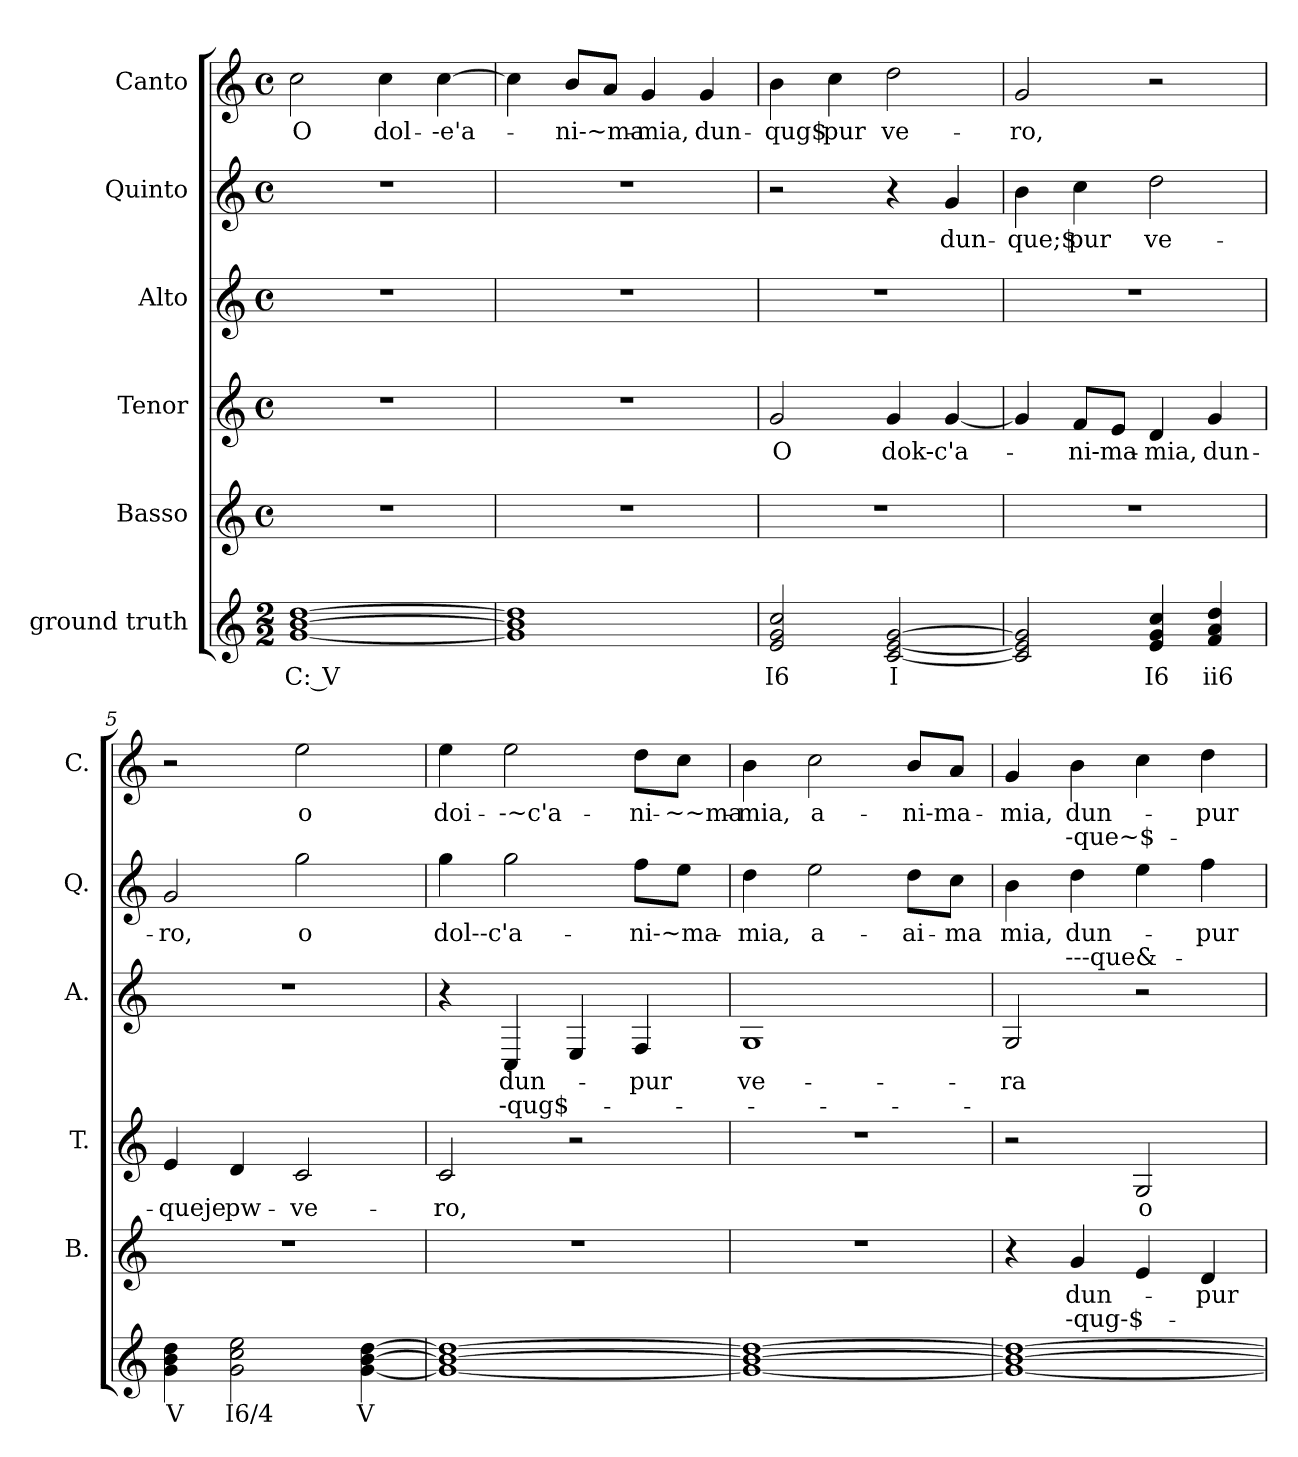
**kern	**text	**kern	**text	**text	**kern	**text	**kern	**text	**text	**kern	**text	**text	**kern	**text	**text
*part6	*part6	*part5	*part5	*part5	*part4	*part4	*part3	*part3	*part3	*part2	*part2	*part2	*part1	*part1	*part1
*staff6	*staff6	*staff5	*staff5	*staff5	*staff4	*staff4	*staff3	*staff3	*staff3	*staff2	*staff2	*staff2	*staff1	*staff1	*staff1
*I"ground truth	*	*I"Basso	*	*	*I"Tenor	*	*I"Alto	*	*	*I"Quinto	*	*	*I"Canto	*	*
*	*	*I'B.	*	*	*I'T.	*	*I'A.	*	*	*I'Q.	*	*	*I'C.	*	*
*	*	*clefG2	*	*	*clefG2	*	*clefG2	*	*	*clefG2	*	*	*clefG2	*	*
*k[]	*	*k[]	*	*	*k[]	*	*k[]	*	*	*k[]	*	*	*k[]	*	*
*M2/2	*	*M4/4	*	*	*M4/4	*	*M4/4	*	*	*M4/4	*	*	*M4/4	*	*
*	*	*met(c)	*	*	*met(c)	*	*met(c)	*	*	*met(c)	*	*	*met(c)	*	*
=1	=1	=1	=1	=1	=1	=1	=1	=1	=1	=1	=1	=1	=1	=1	=1
!	!	!	!	!	!	!	!	!	!	!	!	!	!	!LO:LY:b	!
[1g [1b [1dd	C: V	1r	.	.	1r	.	1r	.	.	1r	.	.	2cc\	-O	.
!	!	!	!	!	!	!	!	!	!	!	!	!	!	!LO:LY:b	!
.	.	.	.	.	.	.	.	.	.	.	.	.	4cc\	-dol-	.
!	!	!	!	!	!	!	!	!	!	!	!	!	!	!LO:LY:b	!
.	.	.	.	.	.	.	.	.	.	.	.	.	[4cc\	--e'a-	.
=2	=2	=2	=2	=2	=2	=2	=2	=2	=2	=2	=2	=2	=2	=2	=2
1g] 1b] 1dd]	.	1r	.	.	1r	.	1r	.	.	1r	.	.	4cc\]	.	.
!	!	!	!	!	!	!	!	!	!	!	!	!	!	!LO:LY:b	!
.	.	.	.	.	.	.	.	.	.	.	.	.	8b\L	-ni-~ma-	.
.	.	.	.	.	.	.	.	.	.	.	.	.	8a/J	.	.
!	!	!	!	!	!	!	!	!	!	!	!	!	!	!LO:LY:b	!
.	.	.	.	.	.	.	.	.	.	.	.	.	4g/	-mia,	.
!	!	!	!	!	!	!	!	!	!	!	!	!	!	!LO:LY:b	!
.	.	.	.	.	.	.	.	.	.	.	.	.	4g/	-dun-	.
=3	=3	=3	=3	=3	=3	=3	=3	=3	=3	=3	=3	=3	=3	=3	=3
!	!	!	!	!	!	!LO:LY:b	!	!	!	!	!	!	!	!	!
!	!	!	!	!	!	!	!	!	!	!	!	!	!	!LO:LY:b	!
2e 2g 2cc	I6	1r	.	.	2g/	-O	1r	.	.	2r	.	.	4b\	-qug$	.
!	!	!	!	!	!	!	!	!	!	!	!	!	!	!LO:LY:b	!
.	.	.	.	.	.	.	.	.	.	.	.	.	4cc\	-pur	.
!	!	!	!	!	!	!LO:LY:b	!	!	!	!	!	!	!	!	!
!	!	!	!	!	!	!	!	!	!	!	!	!	!	!LO:LY:b	!
[2c [2e [2g	I	.	.	.	4g/	-dok-c'a-	.	.	.	4r	.	.	2dd\	-ve-	.
!	!	!	!	!	!	!	!	!	!	!	!LO:LY:b	!	!	!	!
.	.	.	.	.	[4g/	.	.	.	.	4g/	-dun-	.	.	.	.
=4	=4	=4	=4	=4	=4	=4	=4	=4	=4	=4	=4	=4	=4	=4	=4
!	!	!	!	!	!	!	!	!	!	!	!LO:LY:b	!	!	!	!
!	!	!	!	!	!	!	!	!	!	!	!	!	!	!LO:LY:b	!
2c] 2e] 2g]	.	1r	.	.	4g/]	.	1r	.	.	4b\	-que;$	.	2g/	-ro,	.
!	!	!	!	!	!	!LO:LY:b	!	!	!	!	!	!	!	!	!
!	!	!	!	!	!	!	!	!	!	!	!LO:LY:b	!	!	!	!
.	.	.	.	.	8f/L	-ni-ma-	.	.	.	4cc\	-pur	.	.	.	.
.	.	.	.	.	8e/J	.	.	.	.	.	.	.	.	.	.
!	!	!	!	!	!	!LO:LY:b	!	!	!	!	!	!	!	!	!
!	!	!	!	!	!	!	!	!	!	!	!LO:LY:b	!	!	!	!
4e 4g 4cc	I6	.	.	.	4d/	-mia,	.	.	.	2dd\	-ve-	.	2r	.	.
!	!	!	!	!	!	!LO:LY:b	!	!	!	!	!	!	!	!	!
4f 4a 4dd	ii6	.	.	.	4g/	-dun-	.	.	.	.	.	.	.	.	.
=5	=5	=5	=5	=5	=5	=5	=5	=5	=5	=5	=5	=5	=5	=5	=5
!	!	!	!	!	!	!LO:LY:b	!	!	!	!	!	!	!	!	!
!	!	!	!	!	!	!	!	!	!	!	!LO:LY:b	!	!	!	!
4g 4b 4dd	V	1r	.	.	4e/	-queje	1r	.	.	2g/	-ro,	.	2r	.	.
!	!	!	!	!	!	!LO:LY:b	!	!	!	!	!	!	!	!	!
2g 2cc 2ee	I6/4	.	.	.	4d/	-pw-	.	.	.	.	.	.	.	.	.
!	!	!	!	!	!	!LO:LY:b	!	!	!	!	!	!	!	!	!
!	!	!	!	!	!	!	!	!	!	!	!LO:LY:b	!	!	!	!
!	!	!	!	!	!	!	!	!	!	!	!	!	!	!LO:LY:b	!
.	.	.	.	.	2c/	-ve-	.	.	.	2gg\	-o	.	2ee\	-o	.
[4g [4b [4dd	V	.	.	.	.	.	.	.	.	.	.	.	.	.	.
!!LO:LB:g=z
=6	=6	=6	=6	=6	=6	=6	=6	=6	=6	=6	=6	=6	=6	=6	=6
!	!	!	!	!	!	!LO:LY:b	!	!	!	!	!	!	!	!	!
!	!	!	!	!	!	!	!	!	!	!	!LO:LY:b	!	!	!	!
!	!	!	!	!	!	!	!	!	!	!	!	!	!	!LO:LY:b	!
1g_ 1b_ 1dd_	.	1r	.	.	2c/	-ro,	4r	.	.	4gg\	-dol--c'a-	.	4ee\	-doi-	.
!	!	!	!	!	!	!	!	!LO:LY:b	!LO:LY:b	!	!	!	!	!	!
!	!	!	!	!	!	!	!	!	!	!	!	!	!	!LO:LY:b	!
.	.	.	.	.	.	.	4C/	-dun-	--qug$-	2gg\	.	.	2ee\	--~c'a-	.
.	.	.	.	.	2r	.	4E/	.	.	.	.	.	.	.	.
!	!	!	!	!	!	!	!	!LO:LY:b	!	!	!	!	!	!	!
!	!	!	!	!	!	!	!	!	!	!	!LO:LY:b	!	!	!	!
!	!	!	!	!	!	!	!	!	!	!	!	!	!	!LO:LY:b	!
.	.	.	.	.	.	.	4F/	-pur	.	8ff\L	-ni-~ma-	.	8dd\L	-ni-	.
!	!	!	!	!	!	!	!	!	!	!	!	!	!	!LO:LY:b	!
.	.	.	.	.	.	.	.	.	.	8ee\J	.	.	8cc\J	-~~ma-	.
=7	=7	=7	=7	=7	=7	=7	=7	=7	=7	=7	=7	=7	=7	=7	=7
!	!	!	!	!	!	!	!	!LO:LY:b	!	!	!	!	!	!	!
!	!	!	!	!	!	!	!	!	!	!	!LO:LY:b	!	!	!	!
!	!	!	!	!	!	!	!	!	!	!	!	!	!	!LO:LY:b	!
1g_ 1b_ 1dd_	.	1r	.	.	1r	.	1G	-ve-	.	4dd\	-mia,	.	4b\	-mia,	.
!	!	!	!	!	!	!	!	!	!	!	!LO:LY:b	!	!	!	!
!	!	!	!	!	!	!	!	!	!	!	!	!	!	!LO:LY:b	!
.	.	.	.	.	.	.	.	.	.	2ee\	-a-	.	2cc\	-a-	.
!	!	!	!	!	!	!	!	!	!	!	!LO:LY:b	!	!	!	!
!	!	!	!	!	!	!	!	!	!	!	!	!	!	!LO:LY:b	!
.	.	.	.	.	.	.	.	.	.	8dd\L	-ai--	.	8b\L	-ni-ma-	.
!	!	!	!	!	!	!	!	!	!	!	!LO:LY:b	!	!	!	!
.	.	.	.	.	.	.	.	.	.	8cc\J	-ma	.	8a/J	.	.
=8	=8	=8	=8	=8	=8	=8	=8	=8	=8	=8	=8	=8	=8	=8	=8
!	!	!	!	!	!	!	!	!LO:LY:b	!	!	!	!	!	!	!
!	!	!	!	!	!	!	!	!	!	!	!LO:LY:b	!	!	!	!
!	!	!	!	!	!	!	!	!	!	!	!	!	!	!LO:LY:b	!
1g_ 1b_ 1dd_	.	4r	.	.	2r	.	2G/	-ra	.	4b\	-mia,	.	4g/	-mia,	.
!	!	!	!LO:LY:b	!LO:LY:b	!	!	!	!	!	!	!	!	!	!	!
!	!	!	!	!	!	!	!	!	!	!	!LO:LY:b	!LO:LY:b	!	!	!
!	!	!	!	!	!	!	!	!	!	!	!	!	!	!LO:LY:b	!LO:LY:b
.	.	4g/	-dun-	--qug-$-	.	.	.	.	.	4dd\	-dun-	----que&-	4b\	-dun-	--que~$-
!	!	!	!	!	!	!LO:LY:b	!	!	!	!	!	!	!	!	!
.	.	4e/	.	.	2G/	-o	2r	.	.	4ee\	.	.	4cc\	.	.
!	!	!	!LO:LY:b	!	!	!	!	!	!	!	!	!	!	!	!
!	!	!	!	!	!	!	!	!	!	!	!LO:LY:b	!	!	!	!
!	!	!	!	!	!	!	!	!	!	!	!	!	!	!LO:LY:b	!
.	.	4d/	-pur	.	.	.	.	.	.	4ff\	-pur	.	4dd\	-pur	.
=	=	=	=	=	=	=	=	=	=	=	=	=	=	=	=
*-	*-	*-	*-	*-	*-	*-	*-	*-	*-	*-	*-	*-	*-	*-	*-
